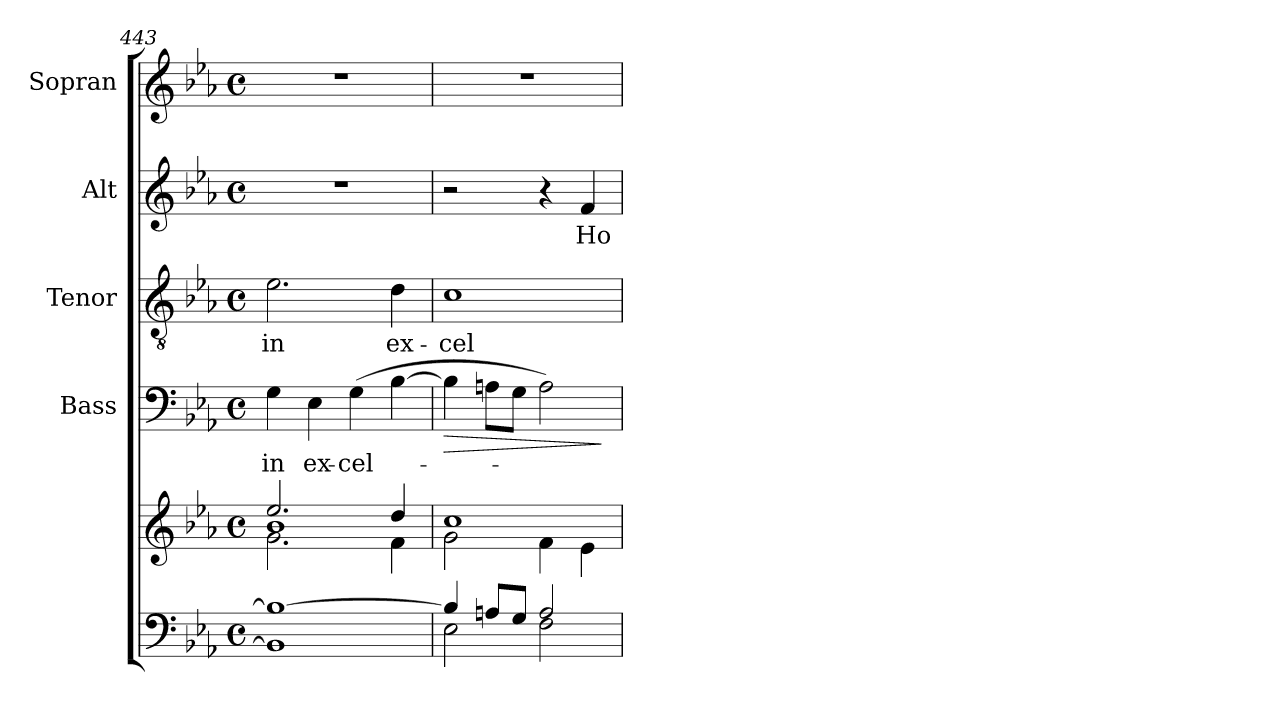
**kern	**kern	**kern	**text	**dynam	**kern	**text	**kern	**text	**kern
*part5	*part5	*part4	*part4	*part4	*part3	*part3	*part2	*part2	*part1
*staff6	*staff5	*staff4	*staff4	*staff4	*staff3	*staff3	*staff2	*staff2	*staff1
*	*	*I"Bass	*	*	*I"Tenor	*	*I"Alt	*	*I"Sopran
*	*	*I'B.	*	*	*I'T.	*	*I'A.	*	*I'S.
*clefF4	*clefG2	*clefF4	*	*	*clefGv2	*	*clefG2	*	*clefG2
*k[b-e-a-]	*k[b-e-a-]	*k[b-e-a-]	*	*	*k[b-e-a-]	*	*k[b-e-a-]	*	*k[b-e-a-]
*E-:	*E-:	*E-:	*	*	*E-:	*	*E-:	*	*E-:
*M4/4	*M4/4	*M4/4	*	*	*M4/4	*	*M4/4	*	*M4/4
*met(c)	*met(c)	*met(c)	*	*	*met(c)	*	*met(c)	*	*met(c)
=443	=443	=443	=443	=443	=443	=443	=443	=443	=443
*	*^	*	*	*	*	*	*	*	*
*	*	*^	*	*	*	*	*	*	*	*
!	!	!	!	!	!LO:LY:b	!	!	!LO:LY:b	!	!	!
1BB-] 1B-_	2.ee-/	2.g\	1b-	4G\	in	.	2.e-\	in	1r	.	1r
!	!	!	!	!	!LO:LY:b	!	!	!	!	!	!
.	.	.	.	4E-\	ex-	.	.	.	.	.	.
!	!	!	!	!	!LO:LY:b	!	!	!	!	!	!
.	.	.	.	(>4G\	-cel-	.	.	.	.	.	.
!	!	!	!	!	!	!	!	!LO:LY:b	!	!	!
.	4dd/	4f\	.	[4B-\	.	.	4d\	ex-	.	.	.
*	*	*v	*v	*	*	*	*	*	*	*	*
!!LO:LB:g=z
=444	=444	=444	=444	=444	=444	=444	=444	=444	=444	=444
*^	*	*	*	*	*	*	*	*	*	*
!	!	!	!	!	!	!LO:HP:b	!	!LO:LY:b	!	!	!
4B-/]	2E-\	1cc	2g\	4B-\]	.	>	1c	-cel-	2r	.	1r
8An/L	.	.	.	8An\L	.	.	.	.	.	.	.
8G/J	.	.	.	8G\J	.	.	.	.	.	.	.
2A/	2F\	.	4f\	2A\)	.	.	.	.	4r	.	.
!	!	!	!	!	!	!	!	!	!	!LO:LY:b	!
.	.	.	4e-\	.	.	.	.	.	4f/	Ho-	.
*v	*v	*	*	*	*	*	*	*	*	*	*
*	*v	*v	*	*	*	*	*	*	*	*
.	.	.	.	]	.	.	.	.	.
=	=	=	=	=	=	=	=	=	=
*-	*-	*-	*-	*-	*-	*-	*-	*-	*-
